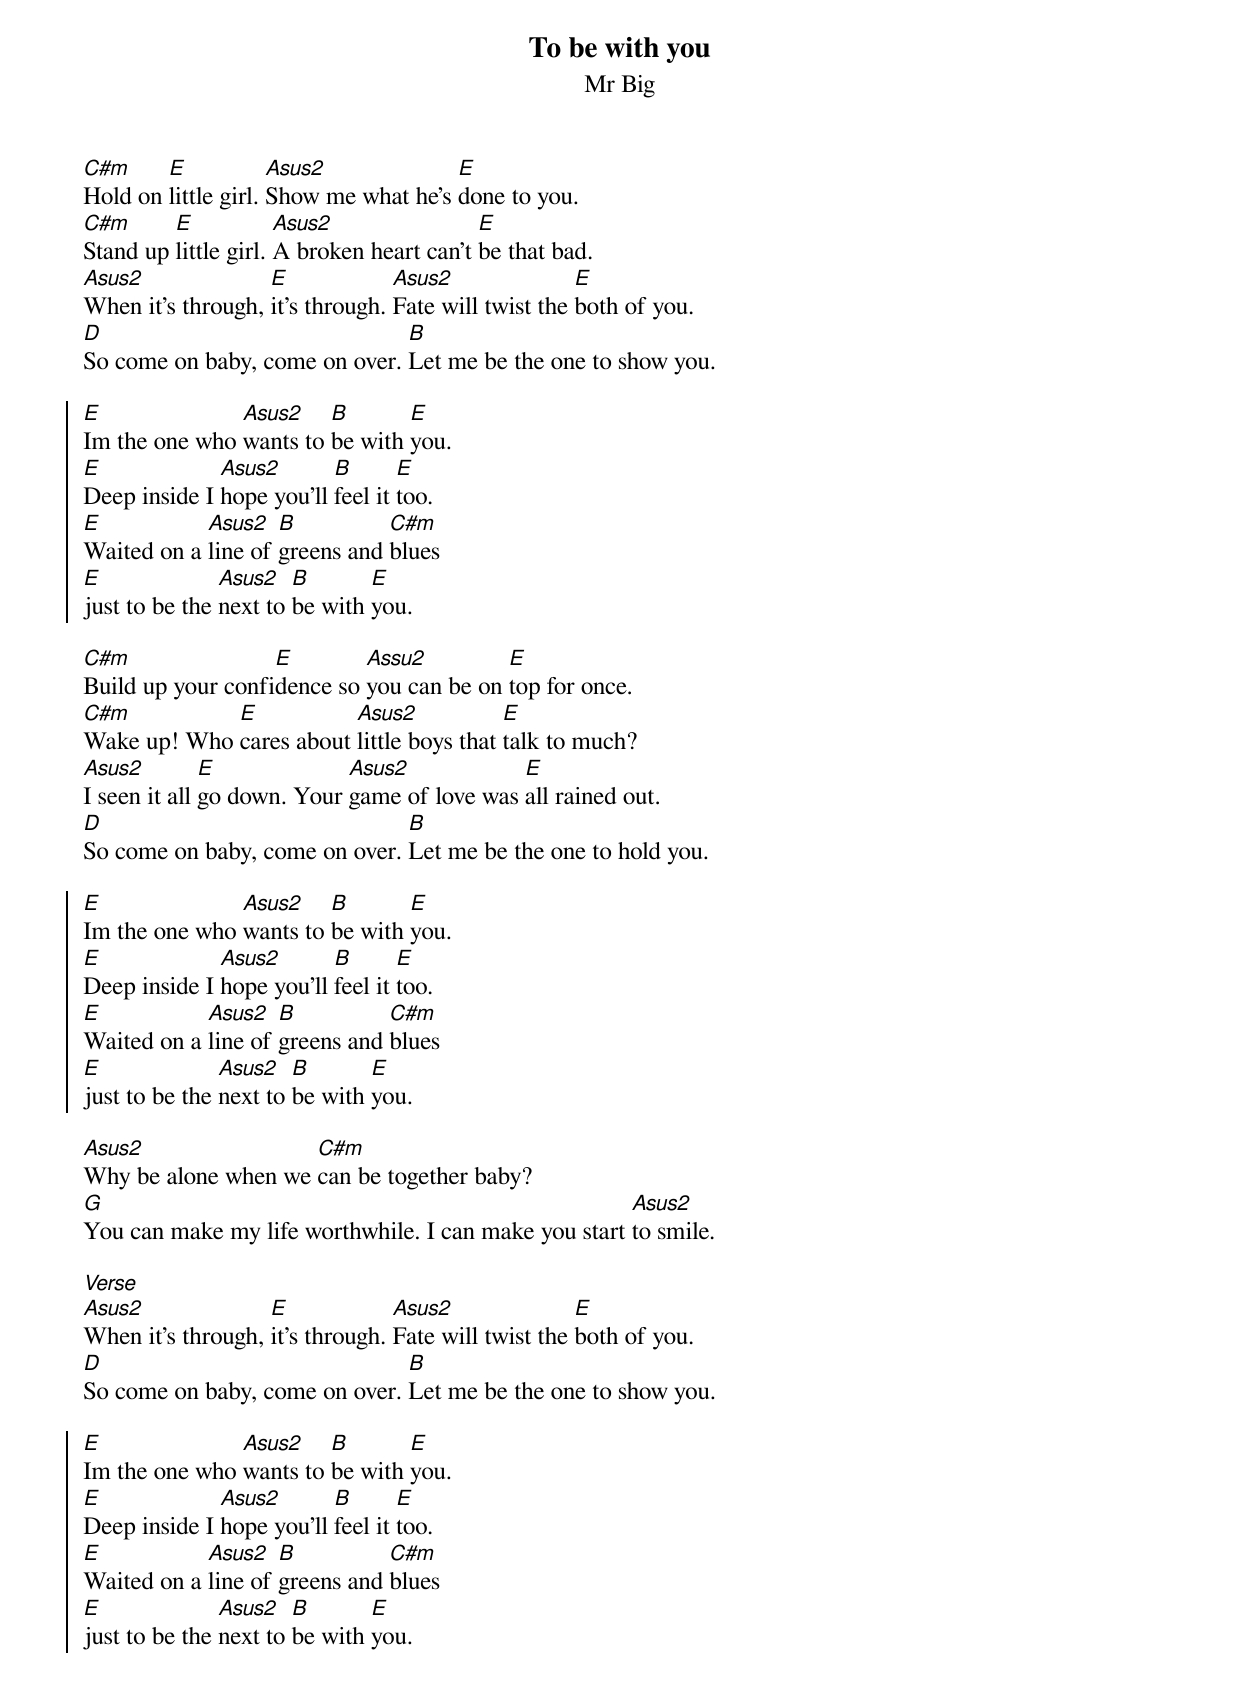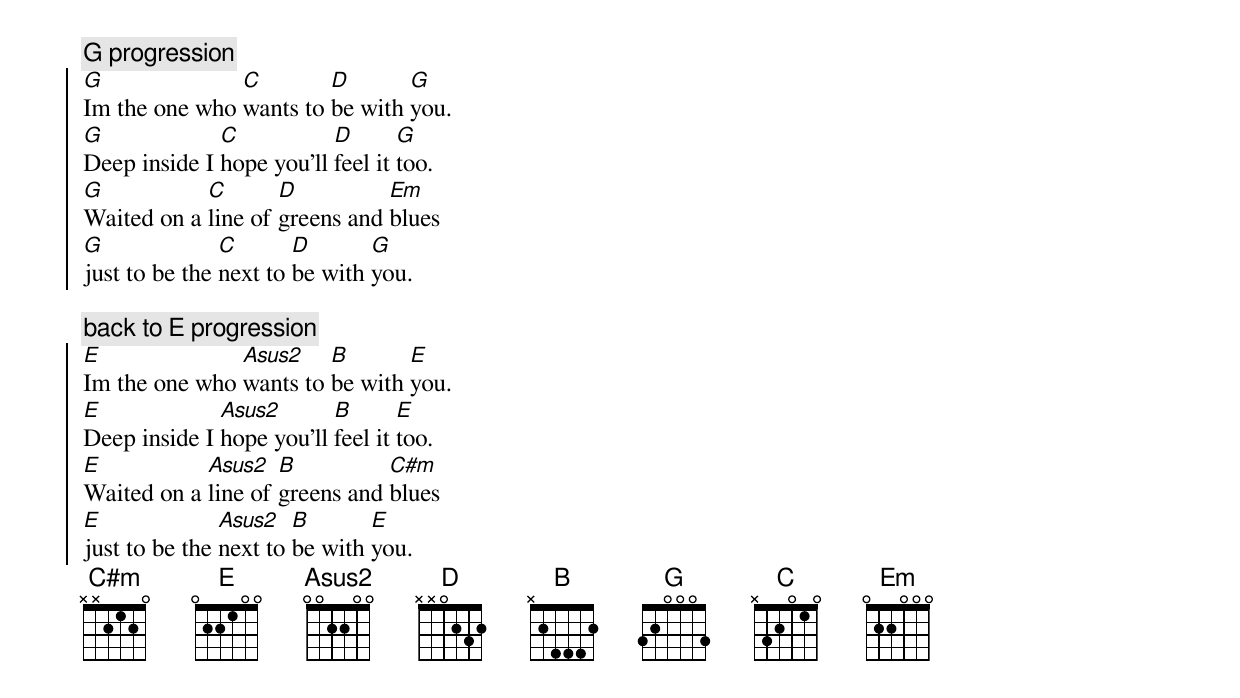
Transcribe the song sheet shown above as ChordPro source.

{t:To be with you}
{st:Mr Big}
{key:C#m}
[C#m]Hold on [E]little girl. [Asus2]Show me what he's [E]done to you.
[C#m]Stand up [E]little girl. [Asus2]A broken heart can't [E]be that bad.
[Asus2]When it's through, [E]it's through. [Asus2]Fate will twist the [E]both of you.
[D]So come on baby, come on over. [B]Let me be the one to show you.

{soc}
[E]Im the one who [Asus2]wants to [B]be with [E]you.
[E]Deep inside I [Asus2]hope you'll [B]feel it [E]too.
[E]Waited on a [Asus2]line of [B]greens and [C#m]blues
[E]just to be the [Asus2]next to [B]be with [E]you.
{eoc}

[C#m]Build up your confi[E]dence so [Assu2]you can be on [E]top for once.
[C#m]Wake up! Who [E]cares about [Asus2]little boys that [E]talk to much?
[Asus2]I seen it all [E]go down. Your [Asus2]game of love was [E]all rained out.
[D]So come on baby, come on over. [B]Let me be the one to hold you.

{soc}
[E]Im the one who [Asus2]wants to [B]be with [E]you.
[E]Deep inside I [Asus2]hope you'll [B]feel it [E]too.
[E]Waited on a [Asus2]line of [B]greens and [C#m]blues
[E]just to be the [Asus2]next to [B]be with [E]you.
{eoc}

[Asus2]Why be alone when we [C#m]can be together baby?
[G]You can make my life worthwhile. I can make you start [Asus2]to smile.

[Verse]
[Asus2]When it's through, [E]it's through. [Asus2]Fate will twist the [E]both of you.
[D]So come on baby, come on over. [B]Let me be the one to show you.

{soc}
[E]Im the one who [Asus2]wants to [B]be with [E]you.
[E]Deep inside I [Asus2]hope you'll [B]feel it [E]too.
[E]Waited on a [Asus2]line of [B]greens and [C#m]blues
[E]just to be the [Asus2]next to [B]be with [E]you.
{eoc}

{c:G progression}
{soc}
[G]Im the one who [C]wants to [D]be with [G]you.
[G]Deep inside I [C]hope you'll [D]feel it [G]too.
[G]Waited on a [C]line of [D]greens and [Em]blues
[G]just to be the [C]next to [D]be with [G]you.
{eoc}

{c:back to E progression}
{soc}
[E]Im the one who [Asus2]wants to [B]be with [E]you.
[E]Deep inside I [Asus2]hope you'll [B]feel it [E]too.
[E]Waited on a [Asus2]line of [B]greens and [C#m]blues
[E]just to be the [Asus2]next to [B]be with [E]you.
{eoc}
